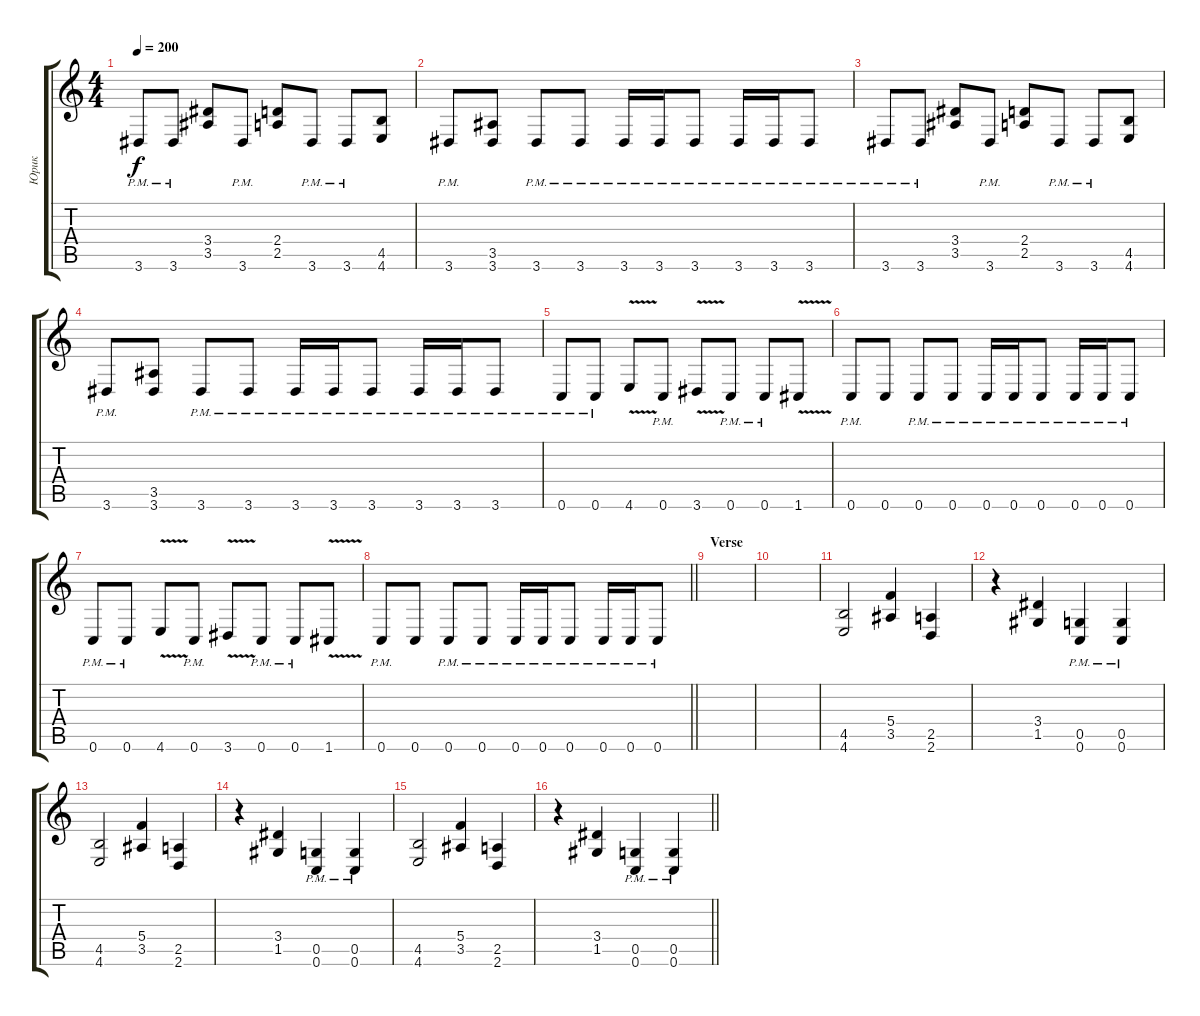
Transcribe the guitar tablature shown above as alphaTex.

\track ("Юрик" "Юрик") {instrument overdrivenguitar}
\staff {score tabs}
\tuning (D4 A3 F3 C3 G2 C2) {hide}
\ts (4 4)
\tempo 200
\clef g2
\ks c
3.6{pm}.8{dy f} 3.6{pm}.8 (3.4 3.5).8 3.6{pm}.8 (2.4 2.5).8 3.6{pm}.8 3.6{pm}.8 (4.5 4.6).8 |
3.6{pm}.8 (3.5 3.6).8 3.6{pm}.8 3.6{pm}.8 3.6{pm}.16 3.6{pm}.16 3.6{pm}.8 3.6{pm}.16 3.6{pm}.16 3.6{pm}.8 |
3.6{pm}.8 3.6{pm}.8 (3.4 3.5).8 3.6{pm}.8 (2.4 2.5).8 3.6{pm}.8 3.6{pm}.8 (4.5 4.6).8 |
3.6{pm}.8 (3.5 3.6).8 3.6{pm}.8 3.6{pm}.8 3.6{pm}.16 3.6{pm}.16 3.6{pm}.8 3.6{pm}.16 3.6{pm}.16 3.6{pm}.8 |
0.6{pm}.8 0.6{pm}.8 4.6{v}.8 0.6{pm}.8 3.6{v}.8 0.6{pm}.8 0.6{pm}.8 1.6{v}.8 |
0.6{pm}.8 0.6.8 0.6{pm}.8 0.6{pm}.8 0.6{pm}.16 0.6{pm}.16 0.6{pm}.8 0.6{pm}.16 0.6{pm}.16 0.6{pm}.8 |
0.6{pm}.8 0.6{pm}.8 4.6{v}.8 0.6{pm}.8 3.6{v}.8 0.6{pm}.8 0.6{pm}.8 1.6{v}.8 |
\barLineRight lightlight
0.6{pm}.8 0.6.8 0.6{pm}.8 0.6{pm}.8 0.6{pm}.16 0.6{pm}.16 0.6{pm}.8 0.6{pm}.16 0.6{pm}.16 0.6{pm}.8 |
\section ("" "Verse")
|
|
(4.5 4.6).2 (5.4 3.5).4 (2.5 2.6).4 |
r.4 (3.4 1.5).4 (0.5 0.6{pm}).4 (0.5 0.6{pm}).4 |
(4.5 4.6).2 (5.4 3.5).4 (2.5 2.6).4 |
r.4 (3.4 1.5).4 (0.5 0.6{pm}).4 (0.5 0.6{pm}).4 |
(4.5 4.6).2 (5.4 3.5).4 (2.5 2.6).4 |
\barLineRight lightlight
r.4 (3.4 1.5).4 (0.5 0.6{pm}).4 (0.5 0.6{pm}).4
